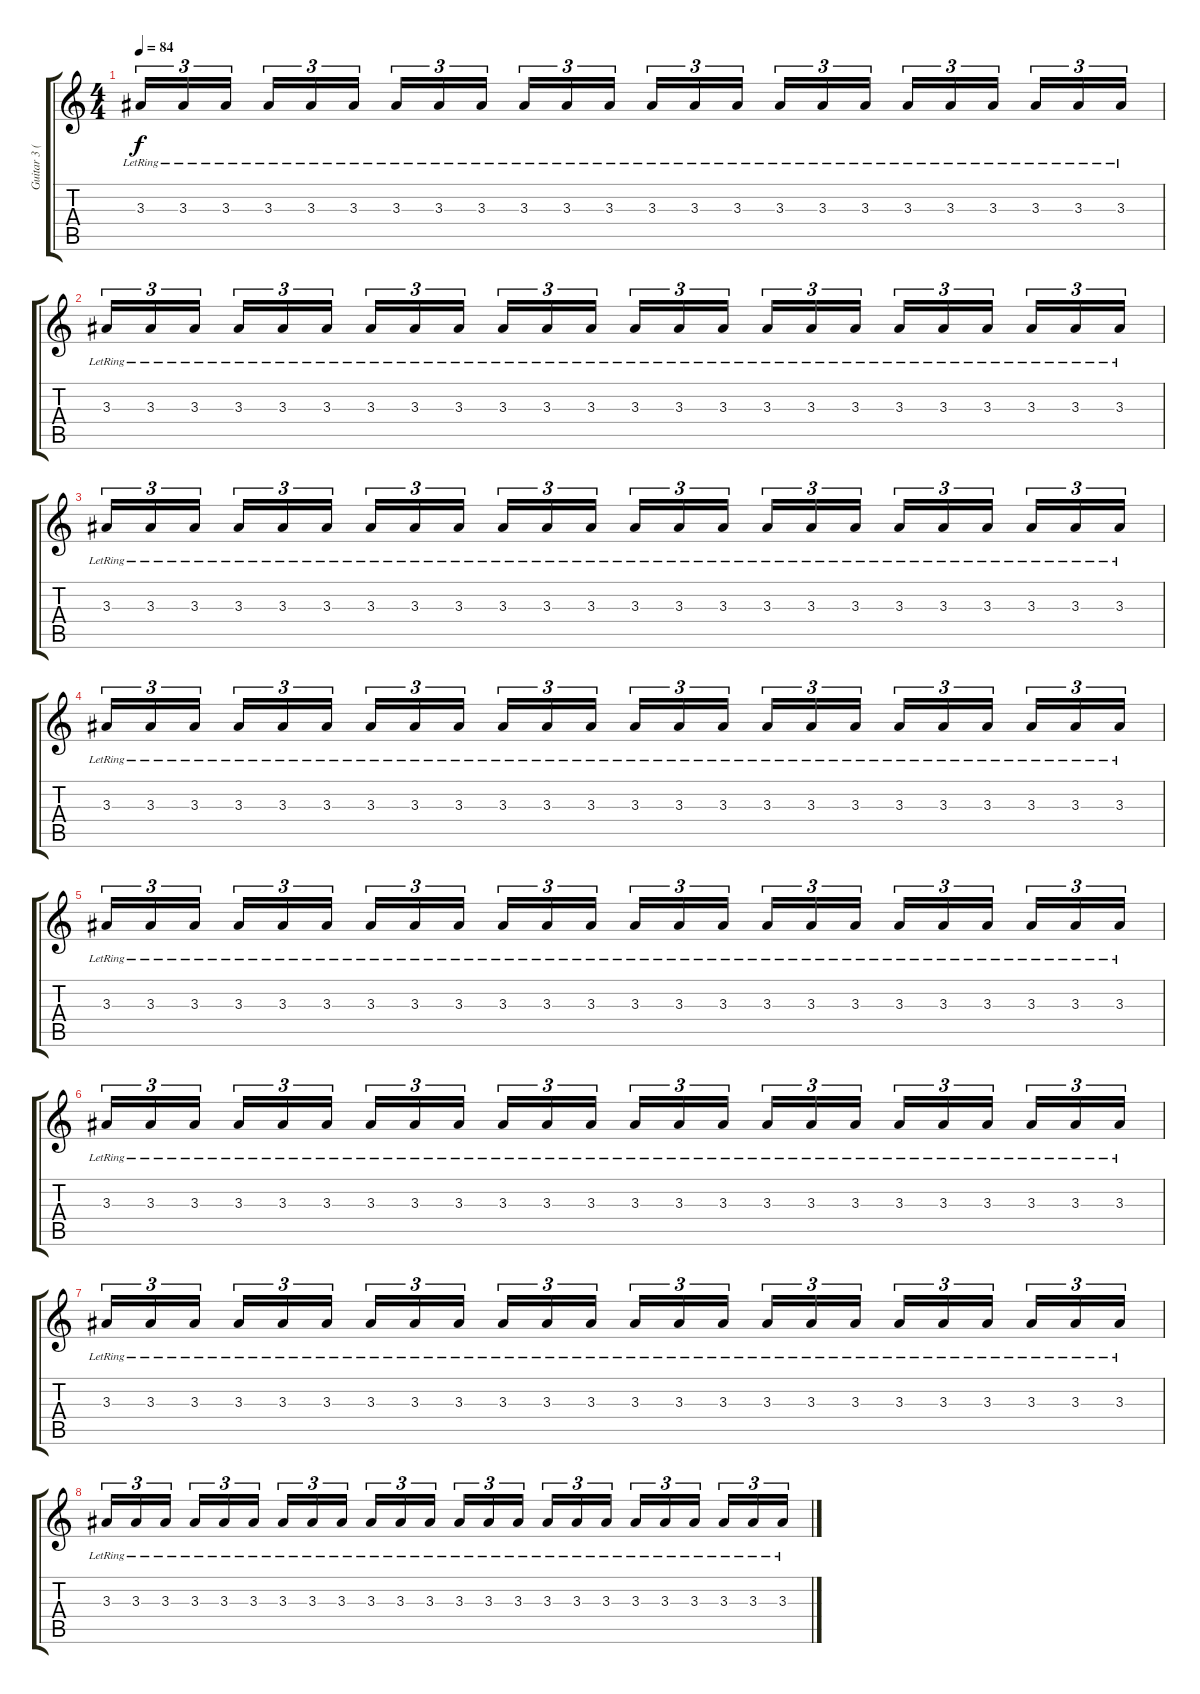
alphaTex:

\track ("Guitar 3 (Clean w/ Delay)" "Guitar 3 (") {instrument electricguitarjazz}
\staff {score tabs}
\tuning (E4 B3 G3 D3 A2 E2) {hide}
\ts (4 4)
\tempo 84
\clef g2
\ks c
3.3{lr}.16{tu (3 2) dy f} 3.3{lr}.16{tu (3 2)} 3.3{lr}.16{tu (3 2) beam splitsecondary} 3.3{lr}.16{tu (3 2)} 3.3{lr}.16{tu (3 2)} 3.3{lr}.16{tu (3 2)} 3.3{lr}.16{tu (3 2)} 3.3{lr}.16{tu (3 2)} 3.3{lr}.16{tu (3 2) beam splitsecondary} 3.3{lr}.16{tu (3 2)} 3.3{lr}.16{tu (3 2)} 3.3{lr}.16{tu (3 2)} 3.3{lr}.16{tu (3 2)} 3.3{lr}.16{tu (3 2)} 3.3{lr}.16{tu (3 2) beam splitsecondary} 3.3{lr}.16{tu (3 2)} 3.3{lr}.16{tu (3 2)} 3.3{lr}.16{tu (3 2)} 3.3{lr}.16{tu (3 2)} 3.3{lr}.16{tu (3 2)} 3.3{lr}.16{tu (3 2) beam splitsecondary} 3.3{lr}.16{tu (3 2)} 3.3{lr}.16{tu (3 2)} 3.3{lr}.16{tu (3 2)} |
3.3{lr}.16{tu (3 2)} 3.3{lr}.16{tu (3 2)} 3.3{lr}.16{tu (3 2) beam splitsecondary} 3.3{lr}.16{tu (3 2)} 3.3{lr}.16{tu (3 2)} 3.3{lr}.16{tu (3 2)} 3.3{lr}.16{tu (3 2)} 3.3{lr}.16{tu (3 2)} 3.3{lr}.16{tu (3 2) beam splitsecondary} 3.3{lr}.16{tu (3 2)} 3.3{lr}.16{tu (3 2)} 3.3{lr}.16{tu (3 2)} 3.3{lr}.16{tu (3 2)} 3.3{lr}.16{tu (3 2)} 3.3{lr}.16{tu (3 2) beam splitsecondary} 3.3{lr}.16{tu (3 2)} 3.3{lr}.16{tu (3 2)} 3.3{lr}.16{tu (3 2)} 3.3{lr}.16{tu (3 2)} 3.3{lr}.16{tu (3 2)} 3.3{lr}.16{tu (3 2) beam splitsecondary} 3.3{lr}.16{tu (3 2)} 3.3{lr}.16{tu (3 2)} 3.3{lr}.16{tu (3 2)} |
3.3{lr}.16{tu (3 2)} 3.3{lr}.16{tu (3 2)} 3.3{lr}.16{tu (3 2) beam splitsecondary} 3.3{lr}.16{tu (3 2)} 3.3{lr}.16{tu (3 2)} 3.3{lr}.16{tu (3 2)} 3.3{lr}.16{tu (3 2)} 3.3{lr}.16{tu (3 2)} 3.3{lr}.16{tu (3 2) beam splitsecondary} 3.3{lr}.16{tu (3 2)} 3.3{lr}.16{tu (3 2)} 3.3{lr}.16{tu (3 2)} 3.3{lr}.16{tu (3 2)} 3.3{lr}.16{tu (3 2)} 3.3{lr}.16{tu (3 2) beam splitsecondary} 3.3{lr}.16{tu (3 2)} 3.3{lr}.16{tu (3 2)} 3.3{lr}.16{tu (3 2)} 3.3{lr}.16{tu (3 2)} 3.3{lr}.16{tu (3 2)} 3.3{lr}.16{tu (3 2) beam splitsecondary} 3.3{lr}.16{tu (3 2)} 3.3{lr}.16{tu (3 2)} 3.3{lr}.16{tu (3 2)} |
3.3{lr}.16{tu (3 2)} 3.3{lr}.16{tu (3 2)} 3.3{lr}.16{tu (3 2) beam splitsecondary} 3.3{lr}.16{tu (3 2)} 3.3{lr}.16{tu (3 2)} 3.3{lr}.16{tu (3 2)} 3.3{lr}.16{tu (3 2)} 3.3{lr}.16{tu (3 2)} 3.3{lr}.16{tu (3 2) beam splitsecondary} 3.3{lr}.16{tu (3 2)} 3.3{lr}.16{tu (3 2)} 3.3{lr}.16{tu (3 2)} 3.3{lr}.16{tu (3 2)} 3.3{lr}.16{tu (3 2)} 3.3{lr}.16{tu (3 2) beam splitsecondary} 3.3{lr}.16{tu (3 2)} 3.3{lr}.16{tu (3 2)} 3.3{lr}.16{tu (3 2)} 3.3{lr}.16{tu (3 2)} 3.3{lr}.16{tu (3 2)} 3.3{lr}.16{tu (3 2) beam splitsecondary} 3.3{lr}.16{tu (3 2)} 3.3{lr}.16{tu (3 2)} 3.3{lr}.16{tu (3 2)} |
3.3{lr}.16{tu (3 2)} 3.3{lr}.16{tu (3 2)} 3.3{lr}.16{tu (3 2) beam splitsecondary} 3.3{lr}.16{tu (3 2)} 3.3{lr}.16{tu (3 2)} 3.3{lr}.16{tu (3 2)} 3.3{lr}.16{tu (3 2)} 3.3{lr}.16{tu (3 2)} 3.3{lr}.16{tu (3 2) beam splitsecondary} 3.3{lr}.16{tu (3 2)} 3.3{lr}.16{tu (3 2)} 3.3{lr}.16{tu (3 2)} 3.3{lr}.16{tu (3 2)} 3.3{lr}.16{tu (3 2)} 3.3{lr}.16{tu (3 2) beam splitsecondary} 3.3{lr}.16{tu (3 2)} 3.3{lr}.16{tu (3 2)} 3.3{lr}.16{tu (3 2)} 3.3{lr}.16{tu (3 2)} 3.3{lr}.16{tu (3 2)} 3.3{lr}.16{tu (3 2) beam splitsecondary} 3.3{lr}.16{tu (3 2)} 3.3{lr}.16{tu (3 2)} 3.3{lr}.16{tu (3 2)} |
3.3{lr}.16{tu (3 2)} 3.3{lr}.16{tu (3 2)} 3.3{lr}.16{tu (3 2) beam splitsecondary} 3.3{lr}.16{tu (3 2)} 3.3{lr}.16{tu (3 2)} 3.3{lr}.16{tu (3 2)} 3.3{lr}.16{tu (3 2)} 3.3{lr}.16{tu (3 2)} 3.3{lr}.16{tu (3 2) beam splitsecondary} 3.3{lr}.16{tu (3 2)} 3.3{lr}.16{tu (3 2)} 3.3{lr}.16{tu (3 2)} 3.3{lr}.16{tu (3 2)} 3.3{lr}.16{tu (3 2)} 3.3{lr}.16{tu (3 2) beam splitsecondary} 3.3{lr}.16{tu (3 2)} 3.3{lr}.16{tu (3 2)} 3.3{lr}.16{tu (3 2)} 3.3{lr}.16{tu (3 2)} 3.3{lr}.16{tu (3 2)} 3.3{lr}.16{tu (3 2) beam splitsecondary} 3.3{lr}.16{tu (3 2)} 3.3{lr}.16{tu (3 2)} 3.3{lr}.16{tu (3 2)} |
3.3{lr}.16{tu (3 2)} 3.3{lr}.16{tu (3 2)} 3.3{lr}.16{tu (3 2) beam splitsecondary} 3.3{lr}.16{tu (3 2)} 3.3{lr}.16{tu (3 2)} 3.3{lr}.16{tu (3 2)} 3.3{lr}.16{tu (3 2)} 3.3{lr}.16{tu (3 2)} 3.3{lr}.16{tu (3 2) beam splitsecondary} 3.3{lr}.16{tu (3 2)} 3.3{lr}.16{tu (3 2)} 3.3{lr}.16{tu (3 2)} 3.3{lr}.16{tu (3 2)} 3.3{lr}.16{tu (3 2)} 3.3{lr}.16{tu (3 2) beam splitsecondary} 3.3{lr}.16{tu (3 2)} 3.3{lr}.16{tu (3 2)} 3.3{lr}.16{tu (3 2)} 3.3{lr}.16{tu (3 2)} 3.3{lr}.16{tu (3 2)} 3.3{lr}.16{tu (3 2) beam splitsecondary} 3.3{lr}.16{tu (3 2)} 3.3{lr}.16{tu (3 2)} 3.3{lr}.16{tu (3 2)} |
3.3{lr}.16{tu (3 2)} 3.3{lr}.16{tu (3 2)} 3.3{lr}.16{tu (3 2) beam splitsecondary} 3.3{lr}.16{tu (3 2)} 3.3{lr}.16{tu (3 2)} 3.3{lr}.16{tu (3 2)} 3.3{lr}.16{tu (3 2)} 3.3{lr}.16{tu (3 2)} 3.3{lr}.16{tu (3 2) beam splitsecondary} 3.3{lr}.16{tu (3 2)} 3.3{lr}.16{tu (3 2)} 3.3{lr}.16{tu (3 2)} 3.3{lr}.16{tu (3 2)} 3.3{lr}.16{tu (3 2)} 3.3{lr}.16{tu (3 2) beam splitsecondary} 3.3{lr}.16{tu (3 2)} 3.3{lr}.16{tu (3 2)} 3.3{lr}.16{tu (3 2)} 3.3{lr}.16{tu (3 2)} 3.3{lr}.16{tu (3 2)} 3.3{lr}.16{tu (3 2) beam splitsecondary} 3.3{lr}.16{tu (3 2)} 3.3{lr}.16{tu (3 2)} 3.3{lr}.16{tu (3 2)}
